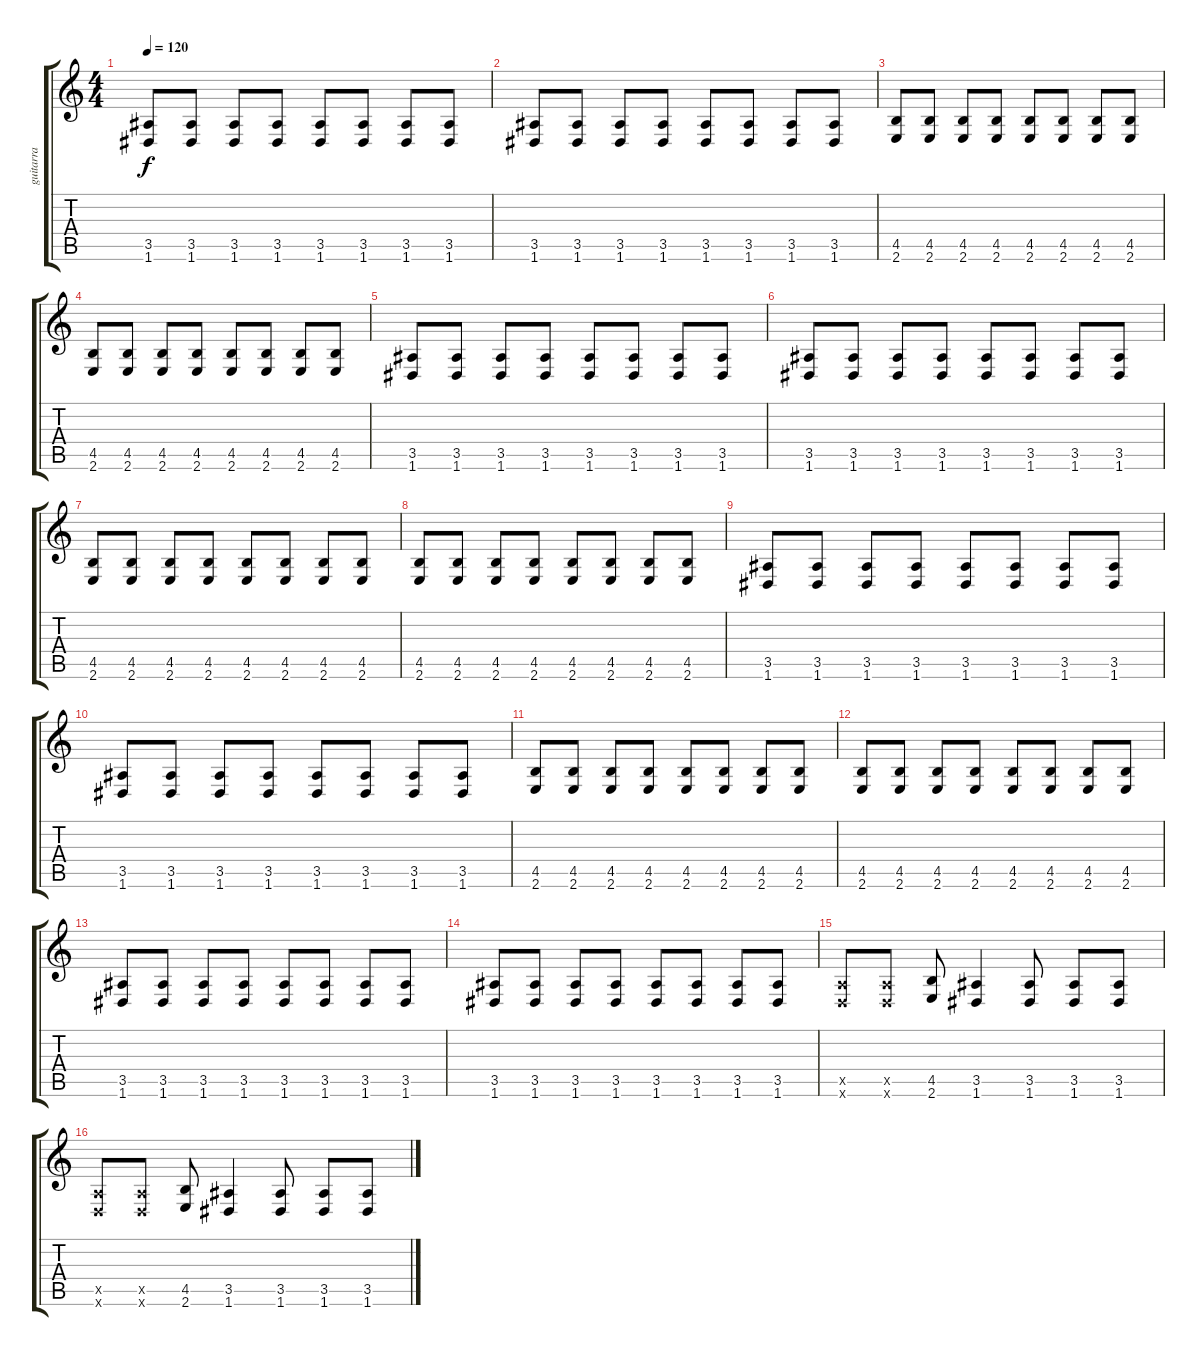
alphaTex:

\track ("guitarra" "guitarra") {instrument distortionguitar}
\staff {score tabs}
\tuning (D4 A3 F3 C3 G2 D2) {hide}
\ts (4 4)
\tempo 120
\clef g2
\ks c
(3.5 1.6).8{dy f} (3.5 1.6).8 (3.5 1.6).8 (3.5 1.6).8 (3.5 1.6).8 (3.5 1.6).8 (3.5 1.6).8 (3.5 1.6).8 |
(3.5 1.6).8 (3.5 1.6).8 (3.5 1.6).8 (3.5 1.6).8 (3.5 1.6).8 (3.5 1.6).8 (3.5 1.6).8 (3.5 1.6).8 |
(4.5 2.6).8 (4.5 2.6).8 (4.5 2.6).8 (4.5 2.6).8 (4.5 2.6).8 (4.5 2.6).8 (4.5 2.6).8 (4.5 2.6).8 |
(4.5 2.6).8 (4.5 2.6).8 (4.5 2.6).8 (4.5 2.6).8 (4.5 2.6).8 (4.5 2.6).8 (4.5 2.6).8 (4.5 2.6).8 |
(3.5 1.6).8 (3.5 1.6).8 (3.5 1.6).8 (3.5 1.6).8 (3.5 1.6).8 (3.5 1.6).8 (3.5 1.6).8 (3.5 1.6).8 |
(3.5 1.6).8 (3.5 1.6).8 (3.5 1.6).8 (3.5 1.6).8 (3.5 1.6).8 (3.5 1.6).8 (3.5 1.6).8 (3.5 1.6).8 |
(4.5 2.6).8 (4.5 2.6).8 (4.5 2.6).8 (4.5 2.6).8 (4.5 2.6).8 (4.5 2.6).8 (4.5 2.6).8 (4.5 2.6).8 |
(4.5 2.6).8 (4.5 2.6).8 (4.5 2.6).8 (4.5 2.6).8 (4.5 2.6).8 (4.5 2.6).8 (4.5 2.6).8 (4.5 2.6).8 |
(3.5 1.6).8 (3.5 1.6).8 (3.5 1.6).8 (3.5 1.6).8 (3.5 1.6).8 (3.5 1.6).8 (3.5 1.6).8 (3.5 1.6).8 |
(3.5 1.6).8 (3.5 1.6).8 (3.5 1.6).8 (3.5 1.6).8 (3.5 1.6).8 (3.5 1.6).8 (3.5 1.6).8 (3.5 1.6).8 |
(4.5 2.6).8 (4.5 2.6).8 (4.5 2.6).8 (4.5 2.6).8 (4.5 2.6).8 (4.5 2.6).8 (4.5 2.6).8 (4.5 2.6).8 |
(4.5 2.6).8 (4.5 2.6).8 (4.5 2.6).8 (4.5 2.6).8 (4.5 2.6).8 (4.5 2.6).8 (4.5 2.6).8 (4.5 2.6).8 |
(3.5 1.6).8 (3.5 1.6).8 (3.5 1.6).8 (3.5 1.6).8 (3.5 1.6).8 (3.5 1.6).8 (3.5 1.6).8 (3.5 1.6).8 |
(3.5 1.6).8 (3.5 1.6).8 (3.5 1.6).8 (3.5 1.6).8 (3.5 1.6).8 (3.5 1.6).8 (3.5 1.6).8 (3.5 1.6).8 |
(2.5{x} 0.6{x}).8 (2.5{x} 0.6{x}).8 (4.5 2.6).8 (3.5 1.6).4 (3.5 1.6).8 (3.5 1.6).8 (3.5 1.6).8 |
(2.5{x} 0.6{x}).8 (2.5{x} 0.6{x}).8 (4.5 2.6).8 (3.5 1.6).4 (3.5 1.6).8 (3.5 1.6).8 (3.5 1.6).8
